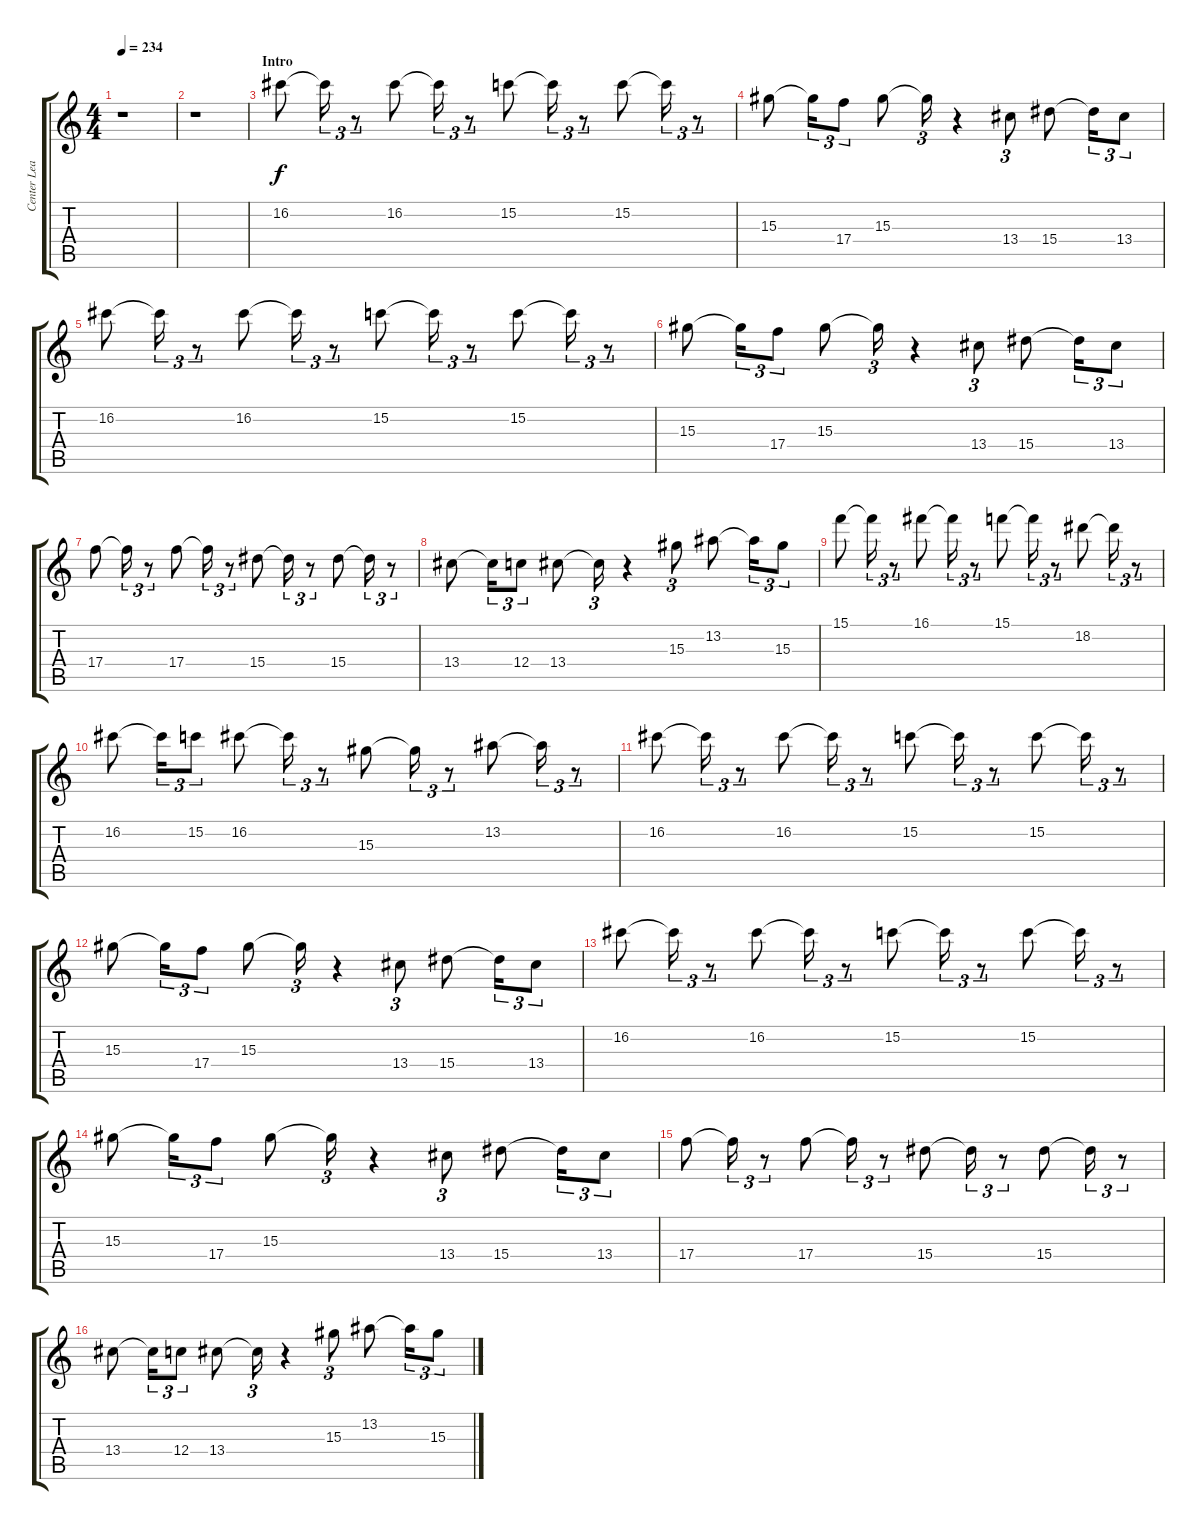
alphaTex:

\track ("Center Lead 1" "Center Lea") {instrument overdrivenguitar}
\staff {score tabs}
\tuning (D4 A3 F3 C3 G2 C2) {hide}
\ts (4 4)
\tempo 234
\clef g2
\ks aminor
r.1{dy f instrument overdrivenguitar} |
r.1 |
\section ("" "Intro")
16.2.8 16.2{t}.16{tu (3 2)} r.8{tu (3 2)} 16.2.8 16.2{t}.16{tu (3 2)} r.8{tu (3 2)} 15.2.8 15.2{t}.16{tu (3 2)} r.8{tu (3 2)} 15.2.8 15.2{t}.16{tu (3 2)} r.8{tu (3 2)} |
15.3.8 15.3{t}.16{tu (3 2)} 17.4.8{tu (3 2)} 15.3.8 15.3{t}.16{tu (3 2)} r.4 13.4.8{tu (3 2)} 15.4.8 15.4{t}.16{tu (3 2)} 13.4.8{tu (3 2)} |
16.2.8 16.2{t}.16{tu (3 2)} r.8{tu (3 2)} 16.2.8 16.2{t}.16{tu (3 2)} r.8{tu (3 2)} 15.2.8 15.2{t}.16{tu (3 2)} r.8{tu (3 2)} 15.2.8 15.2{t}.16{tu (3 2)} r.8{tu (3 2)} |
15.3.8 15.3{t}.16{tu (3 2)} 17.4.8{tu (3 2)} 15.3.8 15.3{t}.16{tu (3 2)} r.4 13.4.8{tu (3 2)} 15.4.8 15.4{t}.16{tu (3 2)} 13.4.8{tu (3 2)} |
17.4.8 17.4{t}.16{tu (3 2)} r.8{tu (3 2)} 17.4.8 17.4{t}.16{tu (3 2)} r.8{tu (3 2)} 15.4.8 15.4{t}.16{tu (3 2)} r.8{tu (3 2)} 15.4.8 15.4{t}.16{tu (3 2)} r.8{tu (3 2)} |
13.4.8 13.4{t}.16{tu (3 2)} 12.4.8{tu (3 2)} 13.4.8 13.4{t}.16{tu (3 2)} r.4 15.3.8{tu (3 2)} 13.2.8 13.2{t}.16{tu (3 2)} 15.3.8{tu (3 2)} |
15.1.8 15.1{t}.16{tu (3 2)} r.8{tu (3 2)} 16.1.8 16.1{t}.16{tu (3 2)} r.8{tu (3 2)} 15.1.8 15.1{t}.16{tu (3 2)} r.8{tu (3 2)} 18.2.8 18.2{t}.16{tu (3 2)} r.8{tu (3 2)} |
16.2.8 16.2{t}.16{tu (3 2)} 15.2.8{tu (3 2)} 16.2.8 16.2{t}.16{tu (3 2)} r.8{tu (3 2)} 15.3.8 15.3{t}.16{tu (3 2)} r.8{tu (3 2)} 13.2.8 13.2{t}.16{tu (3 2)} r.8{tu (3 2)} |
16.2.8 16.2{t}.16{tu (3 2)} r.8{tu (3 2)} 16.2.8 16.2{t}.16{tu (3 2)} r.8{tu (3 2)} 15.2.8 15.2{t}.16{tu (3 2)} r.8{tu (3 2)} 15.2.8 15.2{t}.16{tu (3 2)} r.8{tu (3 2)} |
15.3.8 15.3{t}.16{tu (3 2)} 17.4.8{tu (3 2)} 15.3.8 15.3{t}.16{tu (3 2)} r.4 13.4.8{tu (3 2)} 15.4.8 15.4{t}.16{tu (3 2)} 13.4.8{tu (3 2)} |
16.2.8 16.2{t}.16{tu (3 2)} r.8{tu (3 2)} 16.2.8 16.2{t}.16{tu (3 2)} r.8{tu (3 2)} 15.2.8 15.2{t}.16{tu (3 2)} r.8{tu (3 2)} 15.2.8 15.2{t}.16{tu (3 2)} r.8{tu (3 2)} |
15.3.8 15.3{t}.16{tu (3 2)} 17.4.8{tu (3 2)} 15.3.8 15.3{t}.16{tu (3 2)} r.4 13.4.8{tu (3 2)} 15.4.8 15.4{t}.16{tu (3 2)} 13.4.8{tu (3 2)} |
17.4.8 17.4{t}.16{tu (3 2)} r.8{tu (3 2)} 17.4.8 17.4{t}.16{tu (3 2)} r.8{tu (3 2)} 15.4.8 15.4{t}.16{tu (3 2)} r.8{tu (3 2)} 15.4.8 15.4{t}.16{tu (3 2)} r.8{tu (3 2)} |
13.4.8 13.4{t}.16{tu (3 2)} 12.4.8{tu (3 2)} 13.4.8 13.4{t}.16{tu (3 2)} r.4 15.3.8{tu (3 2)} 13.2.8 13.2{t}.16{tu (3 2)} 15.3.8{tu (3 2)}
